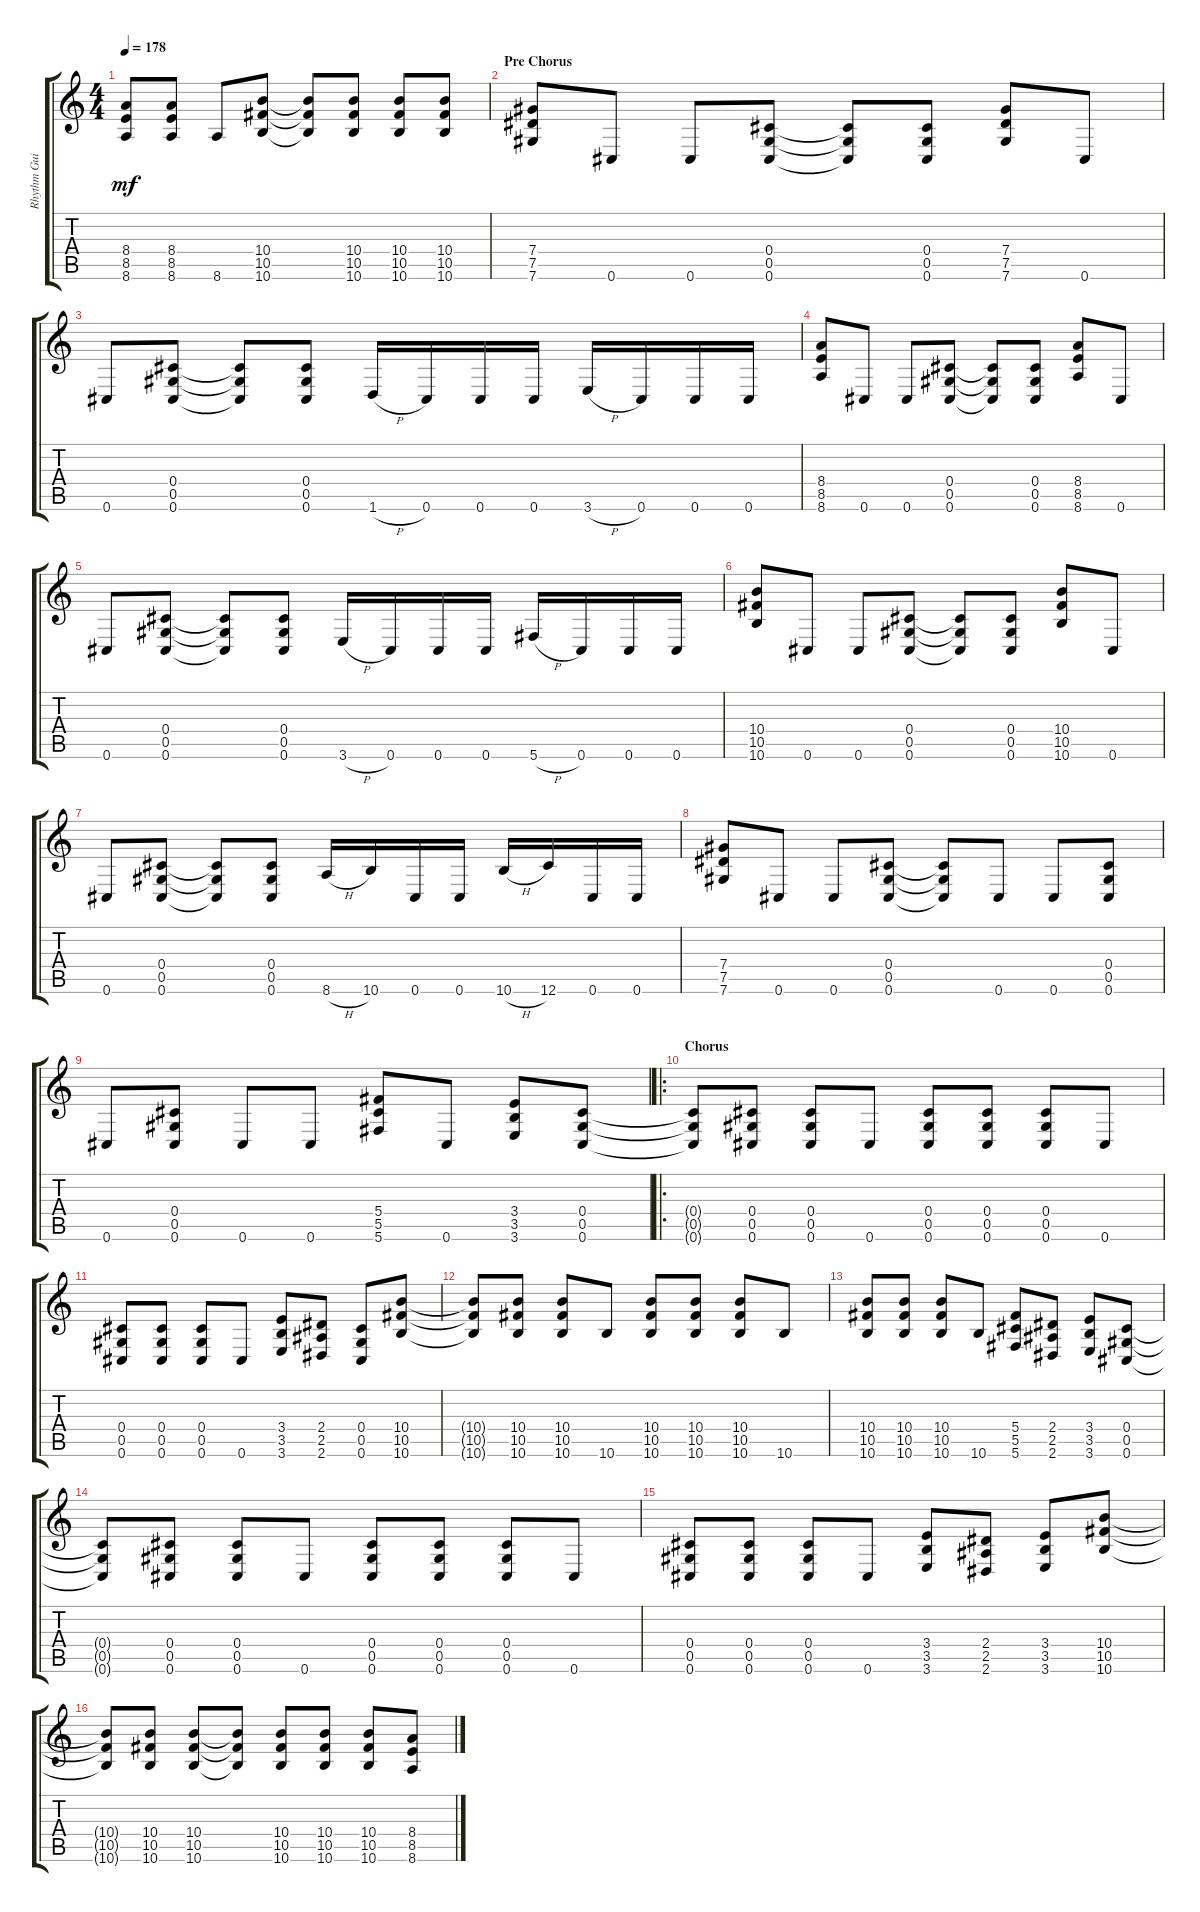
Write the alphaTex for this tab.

\track ("Rhythm Guitar" "Rhythm Gui") {instrument distortionguitar}
\staff {score tabs}
\tuning (Eb4 Bb3 Gb3 Db3 Ab2 Db2) {hide}
\ts (4 4)
\tempo 178
\clef g2
\ks c
(8.4{t} 8.5{t} 8.6{t}).8{dy mf} (8.4 8.5 8.6).8 8.6.8 (10.4 10.5 10.6).8 (10.4{t} 10.5{t} 10.6{t}).8 (10.4 10.5 10.6).8 (10.4 10.5 10.6).8 (10.4 10.5 10.6).8 |
\section ("" "Pre Chorus")
(7.4 7.5 7.6).8 0.6.8 0.6.8 (0.4 0.5 0.6).8 (0.4{t} 0.5{t} 0.6{t}).8 (0.4 0.5 0.6).8 (7.4 7.5 7.6).8 0.6.8 |
0.6.8 (0.4 0.5 0.6).8 (0.4{t} 0.5{t} 0.6{t}).8 (0.4 0.5 0.6).8 1.6{h}.16 0.6.16 0.6.16 0.6.16 3.6{h}.16 0.6.16 0.6.16 0.6.16 |
(8.4 8.5 8.6).8 0.6.8 0.6.8 (0.4 0.5 0.6).8 (0.4{t} 0.5{t} 0.6{t}).8 (0.4 0.5 0.6).8 (8.4 8.5 8.6).8 0.6.8 |
0.6.8 (0.4 0.5 0.6).8 (0.4{t} 0.5{t} 0.6{t}).8 (0.4 0.5 0.6).8 3.6{h}.16 0.6.16 0.6.16 0.6.16 5.6{h}.16 0.6.16 0.6.16 0.6.16 |
(10.4 10.5 10.6).8 0.6.8 0.6.8 (0.4 0.5 0.6).8 (0.4{t} 0.5{t} 0.6{t}).8 (0.4 0.5 0.6).8 (10.4 10.5 10.6).8 0.6.8 |
0.6.8 (0.4 0.5 0.6).8 (0.4{t} 0.5{t} 0.6{t}).8 (0.4 0.5 0.6).8 8.6{h}.16 10.6.16 0.6.16 0.6.16 10.6{h}.16 12.6.16 0.6.16 0.6.16 |
(7.4 7.5 7.6).8 0.6.8 0.6.8 (0.4 0.5 0.6).8 (0.4{t} 0.5{t} 0.6{t}).8 0.6.8 0.6.8 (0.4 0.5 0.6).8 |
0.6.8 (0.4 0.5 0.6).8 0.6.8 0.6.8 (5.4 5.5 5.6).8 0.6.8 (3.4 3.5 3.6).8 (0.4 0.5 0.6).8 |
\ro
\section ("" "Chorus")
(0.4{t} 0.5{t} 0.6{t}).8 (0.4 0.5 0.6).8 (0.4 0.5 0.6).8 0.6.8 (0.4 0.5 0.6).8 (0.4 0.5 0.6).8 (0.4 0.5 0.6).8 0.6.8 |
(0.4 0.5 0.6).8 (0.4 0.5 0.6).8 (0.4 0.5 0.6).8 0.6.8 (3.4 3.5 3.6).8 (2.4 2.5 2.6).8 (0.4 0.5 0.6).8 (10.4 10.5 10.6).8 |
(10.4{t} 10.5{t} 10.6{t}).8 (10.4 10.5 10.6).8 (10.4 10.5 10.6).8 10.6.8 (10.4 10.5 10.6).8 (10.4 10.5 10.6).8 (10.4 10.5 10.6).8 10.6.8 |
(10.4 10.5 10.6).8 (10.4 10.5 10.6).8 (10.4 10.5 10.6).8 10.6.8 (5.4 5.5 5.6).8 (2.4 2.5 2.6).8 (3.4 3.5 3.6).8 (0.4 0.5 0.6).8 |
(0.4{t} 0.5{t} 0.6{t}).8 (0.4 0.5 0.6).8 (0.4 0.5 0.6).8 0.6.8 (0.4 0.5 0.6).8 (0.4 0.5 0.6).8 (0.4 0.5 0.6).8 0.6.8 |
(0.4 0.5 0.6).8 (0.4 0.5 0.6).8 (0.4 0.5 0.6).8 0.6.8 (3.4 3.5 3.6).8 (2.4 2.5 2.6).8 (3.4 3.5 3.6).8 (10.4 10.5 10.6).8 |
(10.4{t} 10.5{t} 10.6{t}).8 (10.4 10.5 10.6).8 (10.4 10.5 10.6).8 (10.4{t} 10.5{t} 10.6{t}).8 (10.4 10.5 10.6).8 (10.4 10.5 10.6).8 (10.4 10.5 10.6).8 (8.4 8.5 8.6).8
